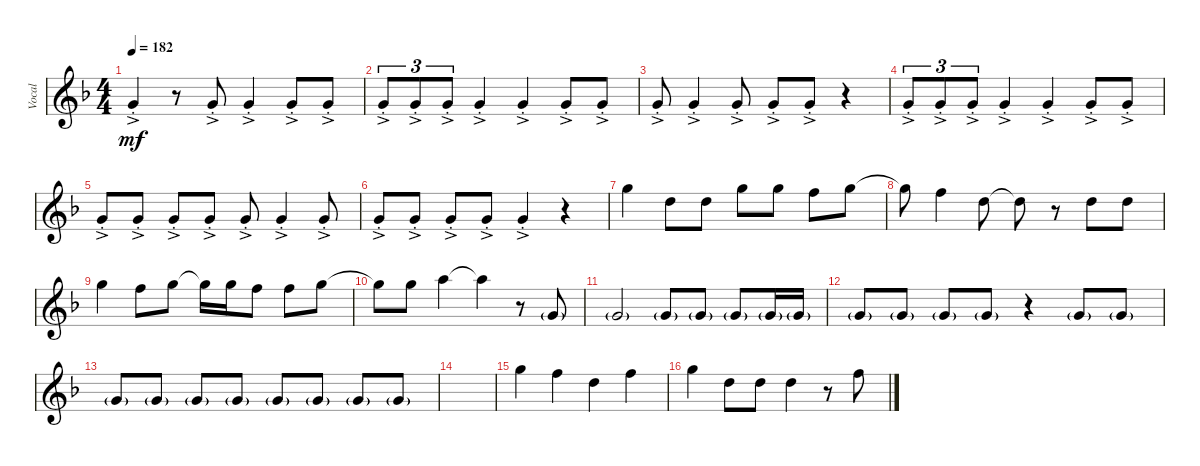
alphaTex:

\track ("Vocal" "Vocal") {instrument sopranosax}
\staff {score}
\tuning (E4 B3 G3 D3 A2 E2 B1) {hide}
\ts (4 4)
\tempo 182
\clef g2
\ks f
3.1{ac st}.4{dy mf} r.8 3.1{ac st}.8 3.1{ac st}.4 3.1{ac st}.8 3.1{ac st}.8 |
3.1{ac st}.8{tu (3 2)} 3.1{ac st}.8{tu (3 2)} 3.1{ac st}.8{tu (3 2)} 3.1{ac st}.4 3.1{ac st}.4 3.1{ac st}.8 3.1{ac st}.8 |
3.1{ac st}.8 3.1{ac st}.4 3.1{ac st}.8 3.1{ac st}.8 3.1{ac st}.8 r.4 |
3.1{ac st}.8{tu (3 2)} 3.1{ac st}.8{tu (3 2)} 3.1{ac st}.8{tu (3 2)} 3.1{ac st}.4 3.1{ac st}.4 3.1{ac st}.8 3.1{ac st}.8 |
3.1{ac st}.8 3.1{ac st}.8 3.1{ac st}.8 3.1{ac st}.8 3.1{ac st}.8 3.1{ac st}.4 3.1{ac st}.8 |
3.1{ac st}.8 3.1{ac st}.8 3.1{ac st}.8 3.1{ac st}.8 3.1{ac st}.4 r.4 |
15.1.4 10.1.8 10.1.8 15.1.8 15.1.8 13.1.8 15.1.8 |
15.1{t}.8 13.1.4 10.1.8 10.1{t}.8 r.8 10.1.8 10.1.8 |
15.1.4 13.1.8 15.1.8 15.1{t}.16 15.1.16 13.1.8 13.1.8 15.1.8 |
15.1{t}.8 15.1.8 17.1.4 17.1{t}.4 r.8 3.1{g}.8 |
3.1{g}.2 3.1{g}.8 3.1{g}.8 3.1{g}.8 3.1{g}.16 3.1{g}.16 |
3.1{g}.8 3.1{g}.8 3.1{g}.8 3.1{g}.8 r.4 3.1{g}.8 3.1{g}.8 |
3.1{g}.8 3.1{g}.8 3.1{g}.8 3.1{g}.8 3.1{g}.8 3.1{g}.8 3.1{g}.8 3.1{g}.8 |
|
15.1.4 13.1.4 10.1.4 13.1.4 |
15.1.4 10.1.8 10.1.8 10.1.4 r.8 13.1.8
